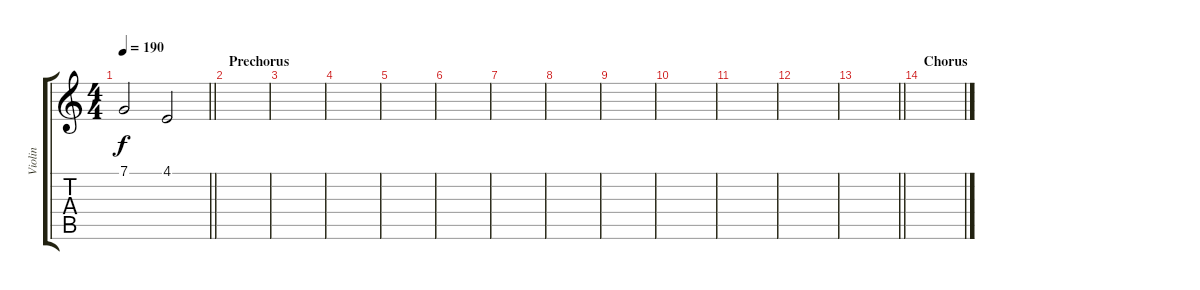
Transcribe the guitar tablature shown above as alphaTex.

\track ("Violin" "Violin") {instrument violin}
\staff {score tabs}
\tuning (C4 G3 Eb3 Bb2 F2 C2) {hide}
\ts (4 4)
\tempo 190
\clef g2
\barLineRight lightlight
\ks c
7.1.2{dy f} 4.1.2 |
\section ("" "Prechorus")
|
|
|
|
|
|
|
|
|
|
|
\barLineRight lightlight
|
\section ("" "Chorus")
